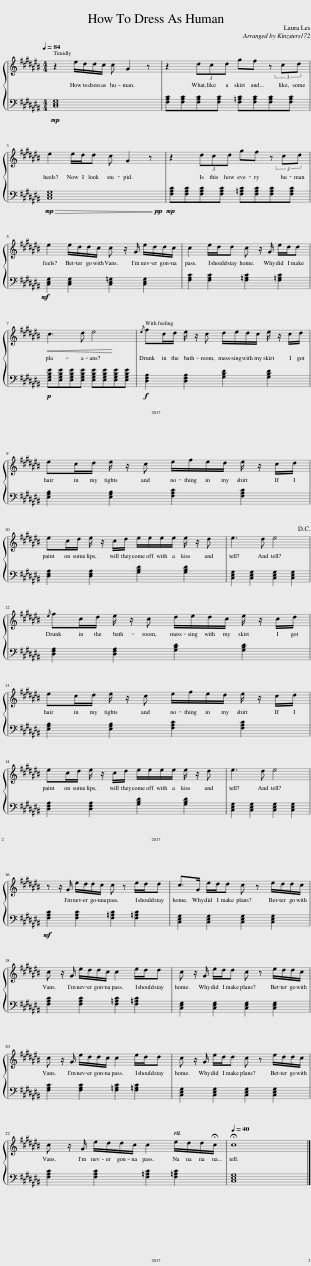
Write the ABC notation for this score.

X:1
%%score { 1 | 2 }
L:1/8
Q:1/4=84
M:4/4
I:linebreak $
K:C#
V:1 treble
V:2 bass
V:1
 z2 e/d/d/c/ c G2 z | z2 (3dcd gf (3z cd |$ e2 e/d/d c G2 z | z2 (3dcd gf (3z cd |$ e2 e/d/d/c/ c z/ G/ e/d/d/c/ | %5
 c2 e/d/d c z/ G/ e/d/d |$!<(! c3!<)! d e4 |{/e} fc/d/ e/ z/ c d/e/d/c/ e/ z/ c/d/ |$ ec/d/ e/ z/ c e/f/e/d/ e/ z/ c/d/ |$ ec/d/ e/ z/ c/d/ e/e/e/e/ e/ z/ d | %10
 e3 d e4!D.C.! |${/e} fc/d/ e/ z/ c d/e/d/c/ e/ z/ c/d/ |$ ec/d/ e/ z/ c e/f/e/d/ e/ z/ c/d/ |$ ec/d/ e/ z/ c/d/ e/e/e/e/ e/ z/ d | e3 d e4 |$ %15
 z z/ G/ e/d/d/c/ c z e/d/d | c>G e/d/d c z e/d/d/c/ |$ c z/ G/ e/d/d/c/ c2 e/d/d | c z/ G/ e/d/d c z e/d/d/c/ |$ c z/ G/ e/d/d/c/ c2 e/d/d | %20
 c z/ G/ e/d/d c z e/d/d/c/ |$ c z/ G/ e/d/d/c/ c2[Q:1/4=84] e/[Q:1/4=73]d/[Q:1/4=62]d/[Q:1/4=51]!fermata!c/ |[Q:1/4=40] !fermata!c8 |] %23
V:2
!mp! [C,E,G,]8 | [F,A,C][F,A,C][F,A,C][F,A,C] [F,=A,C][F,A,C][F,A,C][F,A,C] |$!mp!!>(! [C,E,G,]8!>)!!pp! |!mp! [F,A,C][F,A,C][F,A,C][F,A,C] [F,=A,C][F,A,C][F,A,C][F,A,C] |$!mf! [C,E,G,]2 [C,E,G,]2 [C,E,=G,]2 [C,E,G,]2 | %5
 [F,A,C]2 [F,A,C]2 [F,=A,C]2 [F,=A,C]2 |$!p! [E,G,B,E][E,G,B,E][E,G,B,E][E,G,B,E] [E,G,B,E][E,G,B,E][E,G,B,E][E,G,B,E] |!f! [D,F,A,]2 [D,F,A,]2 [G,B,D]2 [G,B,D]2 |$ [E,G,B,]2 [E,G,B,]2 [F,A,C]2 [F,A,C]2 |$ [D,F,A,]2 [D,F,A,]2 [G,B,D]2 [G,B,D]2 | %10
 [C,E,G,]2 [C,E,G,]2 [C,E,G,]2 [C,E,G,]2 |$ [D,F,A,]2 [D,F,A,]2 [G,B,D]2 [G,B,D]2 |$ [E,G,B,]2 [E,G,B,]2 [F,A,C]2 [F,A,C]2 |$ [D,F,A,]2 [D,F,A,]2 [G,B,D]2 [G,B,D]2 | [C,E,G,]2 [C,E,G,]2 [C,E,G,]2 [C,E,G,]2 |$ %15
!mf! [F,A,C]2 [F,A,C]2 [F,=A,C]2 [F,=A,C]2 | [C,E,G,]2 [C,E,G,]2 [C,E,G,]2 [C,E,G,]2 |$ [F,A,C]2 [F,A,C]2 [F,=A,C]2 [F,=A,C]2 | [C,E,G,]2 [C,E,G,]2 [C,E,G,]2 [C,E,G,]2 |$ [F,A,C]2 [F,A,C]2 [F,=A,C]2 [F,=A,C]2 | %20
 [C,E,G,]2 [C,E,G,]2 [C,E,G,]2 [C,E,G,]2 |$ [F,A,C]2 [F,A,C]2 [F,=A,C]2 [F,=A,C]2 | [C,E,G,]8 |] %23
